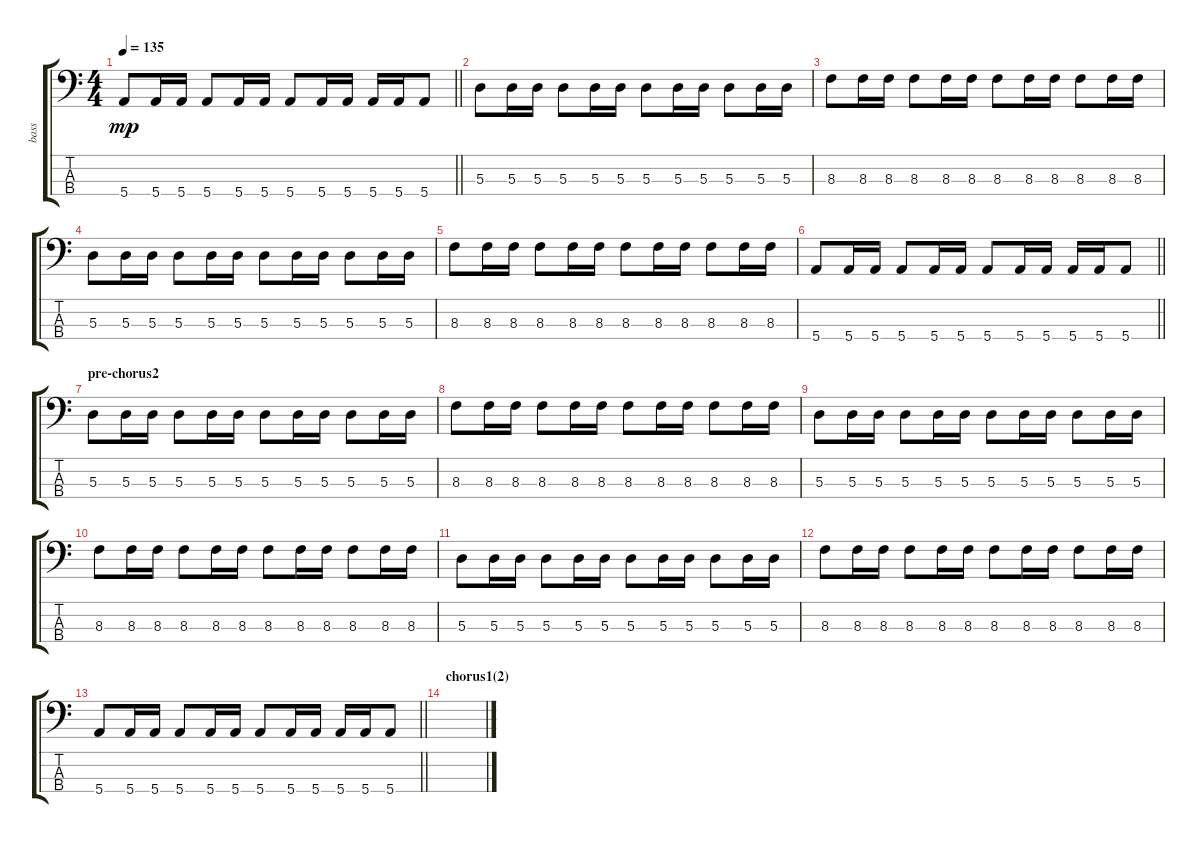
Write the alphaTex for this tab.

\track ("bass" "bass") {instrument electricbassfinger}
\staff {score tabs}
\tuning (G2 D2 A1 E1) {hide}
\ts (4 4)
\tempo 135
\clef f4
\barLineRight lightlight
\ks c
5.4.8{dy mp} 5.4.16 5.4.16 5.4.8 5.4.16 5.4.16 5.4.8 5.4.16 5.4.16 5.4.16 5.4.16 5.4.8 |
5.3.8 5.3.16 5.3.16 5.3.8 5.3.16 5.3.16 5.3.8 5.3.16 5.3.16 5.3.8 5.3.16 5.3.16 |
8.3.8 8.3.16 8.3.16 8.3.8 8.3.16 8.3.16 8.3.8 8.3.16 8.3.16 8.3.8 8.3.16 8.3.16 |
5.3.8 5.3.16 5.3.16 5.3.8 5.3.16 5.3.16 5.3.8 5.3.16 5.3.16 5.3.8 5.3.16 5.3.16 |
8.3.8 8.3.16 8.3.16 8.3.8 8.3.16 8.3.16 8.3.8 8.3.16 8.3.16 8.3.8 8.3.16 8.3.16 |
\barLineRight lightlight
5.4.8 5.4.16 5.4.16 5.4.8 5.4.16 5.4.16 5.4.8 5.4.16 5.4.16 5.4.16 5.4.16 5.4.8 |
\section ("" "pre-chorus2")
5.3.8 5.3.16 5.3.16 5.3.8 5.3.16 5.3.16 5.3.8 5.3.16 5.3.16 5.3.8 5.3.16 5.3.16 |
8.3.8 8.3.16 8.3.16 8.3.8 8.3.16 8.3.16 8.3.8 8.3.16 8.3.16 8.3.8 8.3.16 8.3.16 |
5.3.8 5.3.16 5.3.16 5.3.8 5.3.16 5.3.16 5.3.8 5.3.16 5.3.16 5.3.8 5.3.16 5.3.16 |
8.3.8 8.3.16 8.3.16 8.3.8 8.3.16 8.3.16 8.3.8 8.3.16 8.3.16 8.3.8 8.3.16 8.3.16 |
5.3.8 5.3.16 5.3.16 5.3.8 5.3.16 5.3.16 5.3.8 5.3.16 5.3.16 5.3.8 5.3.16 5.3.16 |
8.3.8 8.3.16 8.3.16 8.3.8 8.3.16 8.3.16 8.3.8 8.3.16 8.3.16 8.3.8 8.3.16 8.3.16 |
\barLineRight lightlight
5.4.8 5.4.16 5.4.16 5.4.8 5.4.16 5.4.16 5.4.8 5.4.16 5.4.16 5.4.16 5.4.16 5.4.8 |
\section ("" "chorus1(2)")
